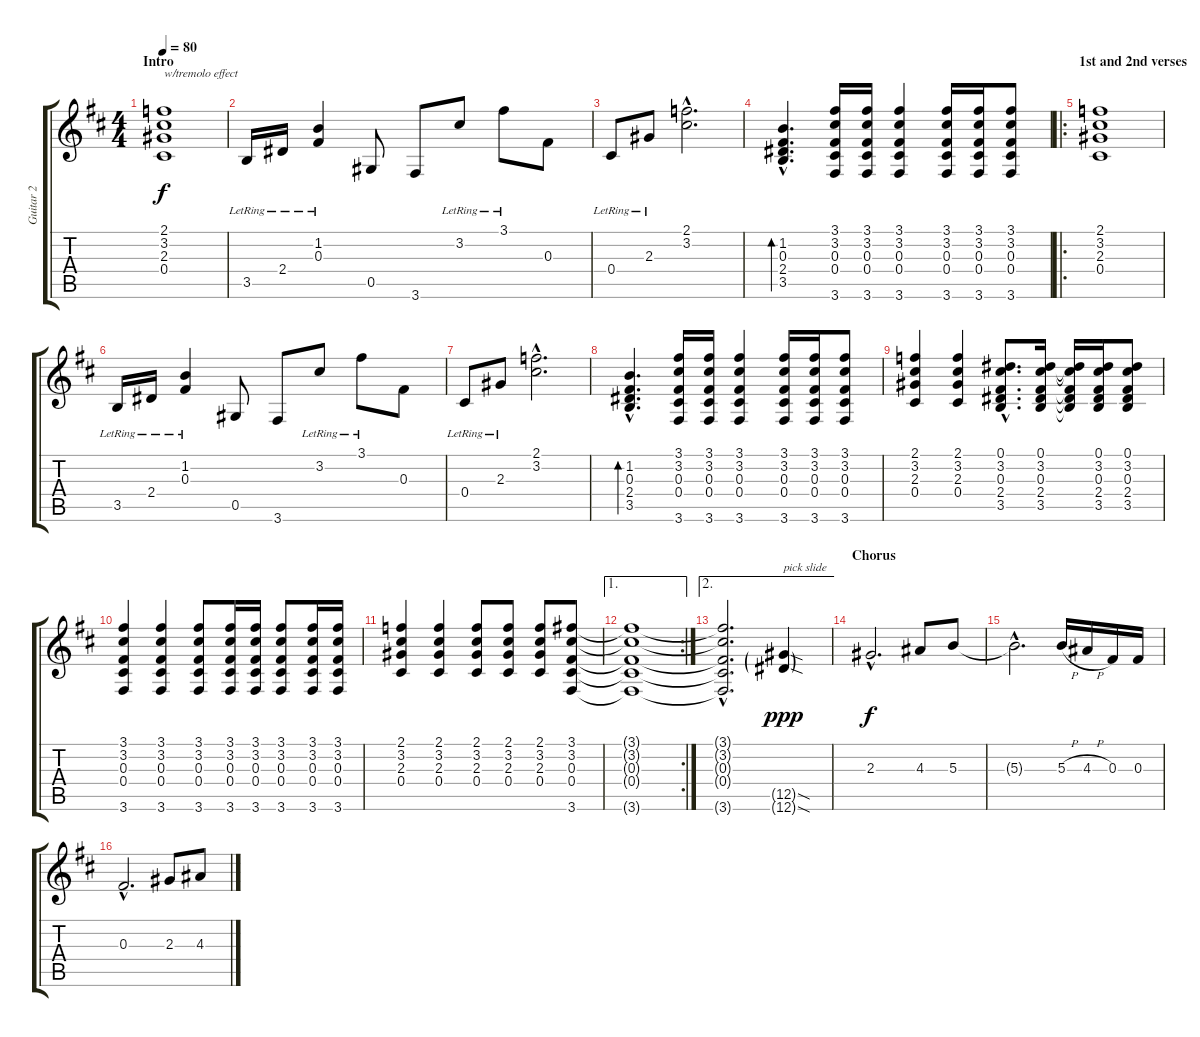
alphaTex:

\track ("Guitar 2" "Guitar 2") {instrument electricguitarjazz}
\staff {score tabs}
\tuning (Eb4 Bb3 Gb3 Db3 Ab2 Eb2) {hide}
\ts (4 4)
\section ("" "Intro")
\tempo 80
\clef g2
\ks d
(2.1 3.2 2.3 0.4).1{txt "w/tremolo effect" dy f instrument electricguitarjazz} |
3.5{lr}.16 2.4{lr}.16 (1.2{lr} 0.3{lr}).4 0.5.8 3.6.8 3.2{lr}.8 3.1{lr}.8 0.3.8 |
0.4{lr}.8 2.3{lr}.8 (2.1{hac} 3.2{hac}).2{d} |
(1.2{hac} 0.3{hac} 2.4{hac} 3.5{hac}).4{d bd 120} (3.1 3.2 0.3 0.4 3.6).16 (3.1 3.2 0.3 0.4 3.6).16 (3.1 3.2 0.3 0.4 3.6).4 (3.1 3.2 0.3 0.4 3.6).16 (3.1 3.2 0.3 0.4 3.6).16 (3.1 3.2 0.3 0.4 3.6).8 |
\ro
\section ("" "1st and 2nd verses")
(2.1 3.2 2.3 0.4).1 |
3.5{lr}.16 2.4{lr}.16 (1.2{lr} 0.3{lr}).4 0.5.8 3.6.8 3.2{lr}.8 3.1{lr}.8 0.3.8 |
0.4{lr}.8 2.3{lr}.8 (2.1{hac} 3.2{hac}).2{d} |
(1.2{hac} 0.3{hac} 2.4{hac} 3.5{hac}).4{d bd 120} (3.1 3.2 0.3 0.4 3.6).16 (3.1 3.2 0.3 0.4 3.6).16 (3.1 3.2 0.3 0.4 3.6).4 (3.1 3.2 0.3 0.4 3.6).16 (3.1 3.2 0.3 0.4 3.6).16 (3.1 3.2 0.3 0.4 3.6).8 |
(2.1 3.2 2.3 0.4).4 (2.1 3.2 2.3 0.4).4 (0.1{hac} 3.2{hac} 0.3{hac} 2.4{hac} 3.5{hac}).8{d} (0.1 3.2 0.3 2.4 3.5).16 (0.1{t} 3.2{t} 0.3{t} 2.4{t} 3.5{t}).16 (0.1 3.2 0.3 2.4 3.5).16 (0.1 3.2 0.3 2.4 3.5).8 |
(3.1 3.2 0.3 0.4 3.6).4 (3.1 3.2 0.3 0.4 3.6).4 (3.1 3.2 0.3 0.4 3.6).8 (3.1 3.2 0.3 0.4 3.6).16 (3.1 3.2 0.3 0.4 3.6).16 (3.1 3.2 0.3 0.4 3.6).8 (3.1 3.2 0.3 0.4 3.6).16 (3.1 3.2 0.3 0.4 3.6).16 |
(2.1 3.2 2.3 0.4).4 (2.1 3.2 2.3 0.4).4 (2.1 3.2 2.3 0.4).8 (2.1 3.2 2.3 0.4).8 (2.1 3.2 2.3 0.4).8 (3.1 3.2 0.3 0.4 3.6).8 |
\ae 1
\rc 2
(3.1{t} 3.2{t} 0.3{t} 0.4{t} 3.6{t}).1 |
\ae 2
(3.1{hac t} 3.2{hac t} 0.3{hac t} 0.4{hac t} 3.6{hac t}).2{d} (12.5{sod g} 12.6{sod g}).4{txt "pick slide" dy ppp} |
\section ("" "Chorus")
2.3{hac}.2{d dy f instrument distortionguitar} 4.3.8 5.3.8 |
5.3{hac t}.2{d} 5.3{h}.16 4.3{h}.16 0.3.16 0.3.16 |
0.3{hac}.2{d} 2.3.8 4.3.8
